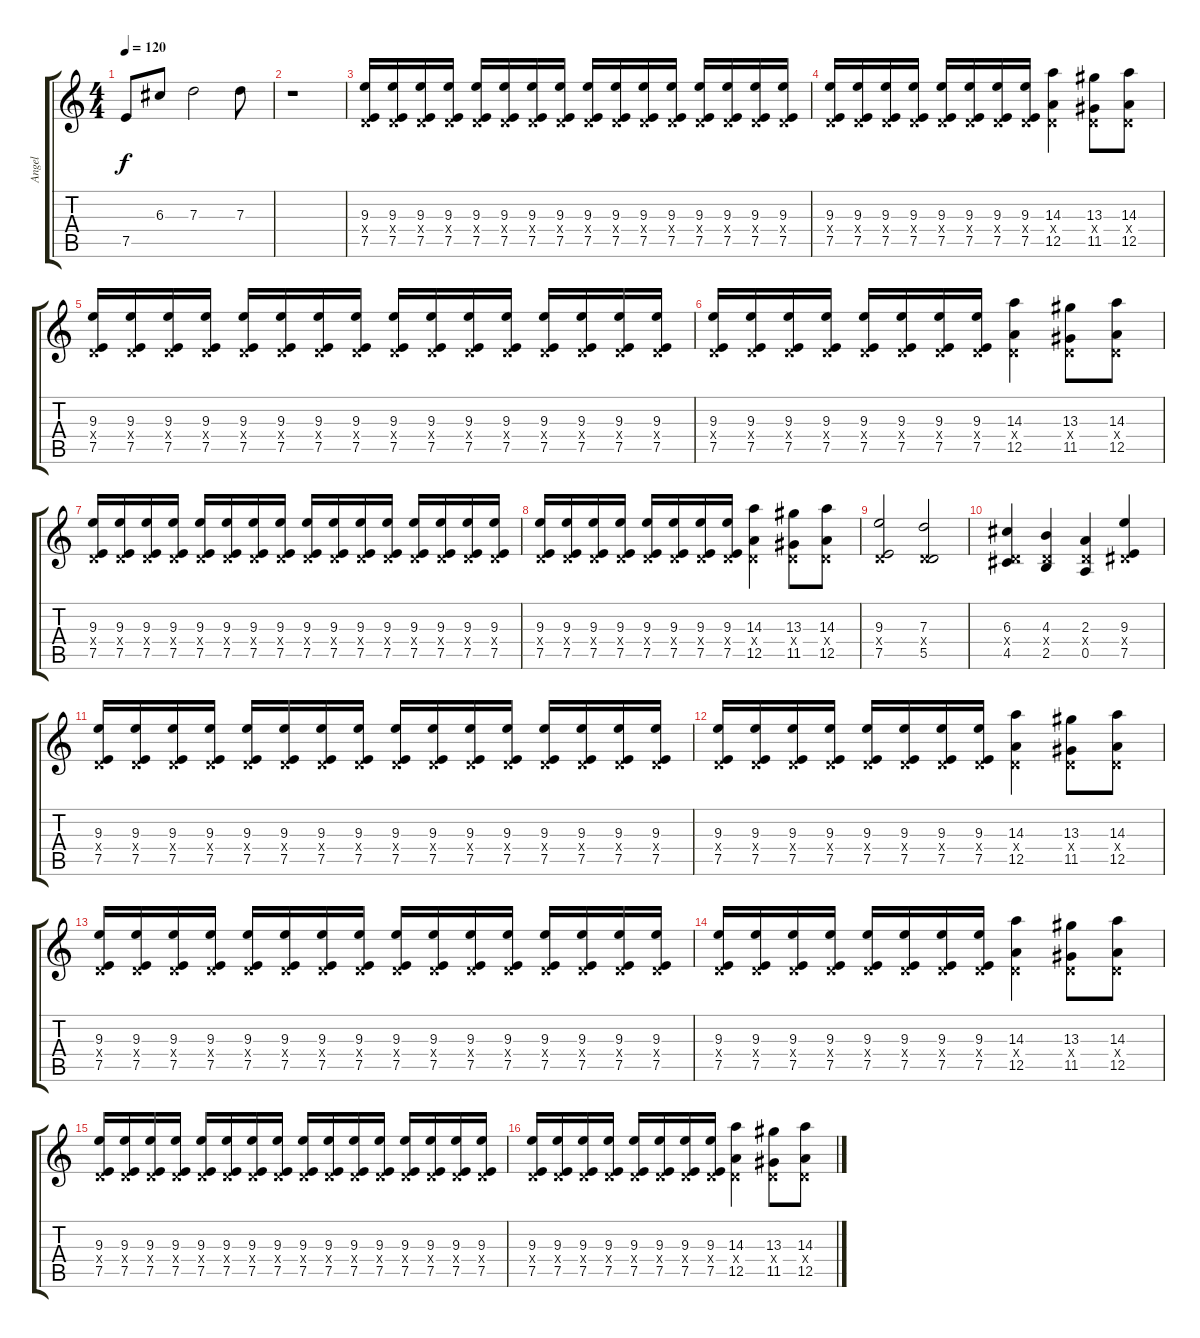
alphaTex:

\track ("Angel" "Angel") {instrument distortionguitar}
\staff {score tabs}
\tuning (E4 B3 G3 D3 A2 D2) {hide}
\ts (4 4)
\tempo 120
\clef g2
\ks c
7.5.8{dy f} 6.3.8 7.3.2 7.3.8 |
r.1 |
(9.3 0.4{x} 7.5).16 (9.3 0.4{x} 7.5).16 (9.3 0.4{x} 7.5).16 (9.3 0.4{x} 7.5).16 (9.3 0.4{x} 7.5).16 (9.3 0.4{x} 7.5).16 (9.3 0.4{x} 7.5).16 (9.3 0.4{x} 7.5).16 (9.3 0.4{x} 7.5).16 (9.3 0.4{x} 7.5).16 (9.3 0.4{x} 7.5).16 (9.3 0.4{x} 7.5).16 (9.3 0.4{x} 7.5).16 (9.3 0.4{x} 7.5).16 (9.3 0.4{x} 7.5).16 (9.3 0.4{x} 7.5).16 |
(9.3 0.4{x} 7.5).16 (9.3 0.4{x} 7.5).16 (9.3 0.4{x} 7.5).16 (9.3 0.4{x} 7.5).16 (9.3 0.4{x} 7.5).16 (9.3 0.4{x} 7.5).16 (9.3 0.4{x} 7.5).16 (9.3 0.4{x} 7.5).16 (14.3 0.4{x} 12.5).4 (13.3 0.4{x} 11.5).8 (14.3 0.4{x} 12.5).8 |
(9.3 0.4{x} 7.5).16 (9.3 0.4{x} 7.5).16 (9.3 0.4{x} 7.5).16 (9.3 0.4{x} 7.5).16 (9.3 0.4{x} 7.5).16 (9.3 0.4{x} 7.5).16 (9.3 0.4{x} 7.5).16 (9.3 0.4{x} 7.5).16 (9.3 0.4{x} 7.5).16 (9.3 0.4{x} 7.5).16 (9.3 0.4{x} 7.5).16 (9.3 0.4{x} 7.5).16 (9.3 0.4{x} 7.5).16 (9.3 0.4{x} 7.5).16 (9.3 0.4{x} 7.5).16 (9.3 0.4{x} 7.5).16 |
(9.3 0.4{x} 7.5).16 (9.3 0.4{x} 7.5).16 (9.3 0.4{x} 7.5).16 (9.3 0.4{x} 7.5).16 (9.3 0.4{x} 7.5).16 (9.3 0.4{x} 7.5).16 (9.3 0.4{x} 7.5).16 (9.3 0.4{x} 7.5).16 (14.3 0.4{x} 12.5).4 (13.3 0.4{x} 11.5).8 (14.3 0.4{x} 12.5).8 |
(9.3 0.4{x} 7.5).16 (9.3 0.4{x} 7.5).16 (9.3 0.4{x} 7.5).16 (9.3 0.4{x} 7.5).16 (9.3 0.4{x} 7.5).16 (9.3 0.4{x} 7.5).16 (9.3 0.4{x} 7.5).16 (9.3 0.4{x} 7.5).16 (9.3 0.4{x} 7.5).16 (9.3 0.4{x} 7.5).16 (9.3 0.4{x} 7.5).16 (9.3 0.4{x} 7.5).16 (9.3 0.4{x} 7.5).16 (9.3 0.4{x} 7.5).16 (9.3 0.4{x} 7.5).16 (9.3 0.4{x} 7.5).16 |
(9.3 0.4{x} 7.5).16 (9.3 0.4{x} 7.5).16 (9.3 0.4{x} 7.5).16 (9.3 0.4{x} 7.5).16 (9.3 0.4{x} 7.5).16 (9.3 0.4{x} 7.5).16 (9.3 0.4{x} 7.5).16 (9.3 0.4{x} 7.5).16 (14.3 0.4{x} 12.5).4 (13.3 0.4{x} 11.5).8 (14.3 0.4{x} 12.5).8 |
(9.3 0.4{x} 7.5).2 (7.3 0.4{x} 5.5).2 |
(6.3 0.4{x} 4.5).4 (4.3 0.4{x} 2.5).4 (2.3 0.4{x} 0.5).4 (9.3 1.4{x} 7.5).4 |
(9.3 0.4{x} 7.5).16 (9.3 0.4{x} 7.5).16 (9.3 0.4{x} 7.5).16 (9.3 0.4{x} 7.5).16 (9.3 0.4{x} 7.5).16 (9.3 0.4{x} 7.5).16 (9.3 0.4{x} 7.5).16 (9.3 0.4{x} 7.5).16 (9.3 0.4{x} 7.5).16 (9.3 0.4{x} 7.5).16 (9.3 0.4{x} 7.5).16 (9.3 0.4{x} 7.5).16 (9.3 0.4{x} 7.5).16 (9.3 0.4{x} 7.5).16 (9.3 0.4{x} 7.5).16 (9.3 0.4{x} 7.5).16 |
(9.3 0.4{x} 7.5).16 (9.3 0.4{x} 7.5).16 (9.3 0.4{x} 7.5).16 (9.3 0.4{x} 7.5).16 (9.3 0.4{x} 7.5).16 (9.3 0.4{x} 7.5).16 (9.3 0.4{x} 7.5).16 (9.3 0.4{x} 7.5).16 (14.3 0.4{x} 12.5).4 (13.3 0.4{x} 11.5).8 (14.3 0.4{x} 12.5).8 |
(9.3 0.4{x} 7.5).16 (9.3 0.4{x} 7.5).16 (9.3 0.4{x} 7.5).16 (9.3 0.4{x} 7.5).16 (9.3 0.4{x} 7.5).16 (9.3 0.4{x} 7.5).16 (9.3 0.4{x} 7.5).16 (9.3 0.4{x} 7.5).16 (9.3 0.4{x} 7.5).16 (9.3 0.4{x} 7.5).16 (9.3 0.4{x} 7.5).16 (9.3 0.4{x} 7.5).16 (9.3 0.4{x} 7.5).16 (9.3 0.4{x} 7.5).16 (9.3 0.4{x} 7.5).16 (9.3 0.4{x} 7.5).16 |
(9.3 0.4{x} 7.5).16 (9.3 0.4{x} 7.5).16 (9.3 0.4{x} 7.5).16 (9.3 0.4{x} 7.5).16 (9.3 0.4{x} 7.5).16 (9.3 0.4{x} 7.5).16 (9.3 0.4{x} 7.5).16 (9.3 0.4{x} 7.5).16 (14.3 0.4{x} 12.5).4 (13.3 0.4{x} 11.5).8 (14.3 0.4{x} 12.5).8 |
(9.3 0.4{x} 7.5).16 (9.3 0.4{x} 7.5).16 (9.3 0.4{x} 7.5).16 (9.3 0.4{x} 7.5).16 (9.3 0.4{x} 7.5).16 (9.3 0.4{x} 7.5).16 (9.3 0.4{x} 7.5).16 (9.3 0.4{x} 7.5).16 (9.3 0.4{x} 7.5).16 (9.3 0.4{x} 7.5).16 (9.3 0.4{x} 7.5).16 (9.3 0.4{x} 7.5).16 (9.3 0.4{x} 7.5).16 (9.3 0.4{x} 7.5).16 (9.3 0.4{x} 7.5).16 (9.3 0.4{x} 7.5).16 |
(9.3 0.4{x} 7.5).16 (9.3 0.4{x} 7.5).16 (9.3 0.4{x} 7.5).16 (9.3 0.4{x} 7.5).16 (9.3 0.4{x} 7.5).16 (9.3 0.4{x} 7.5).16 (9.3 0.4{x} 7.5).16 (9.3 0.4{x} 7.5).16 (14.3 0.4{x} 12.5).4 (13.3 0.4{x} 11.5).8 (14.3 0.4{x} 12.5).8
